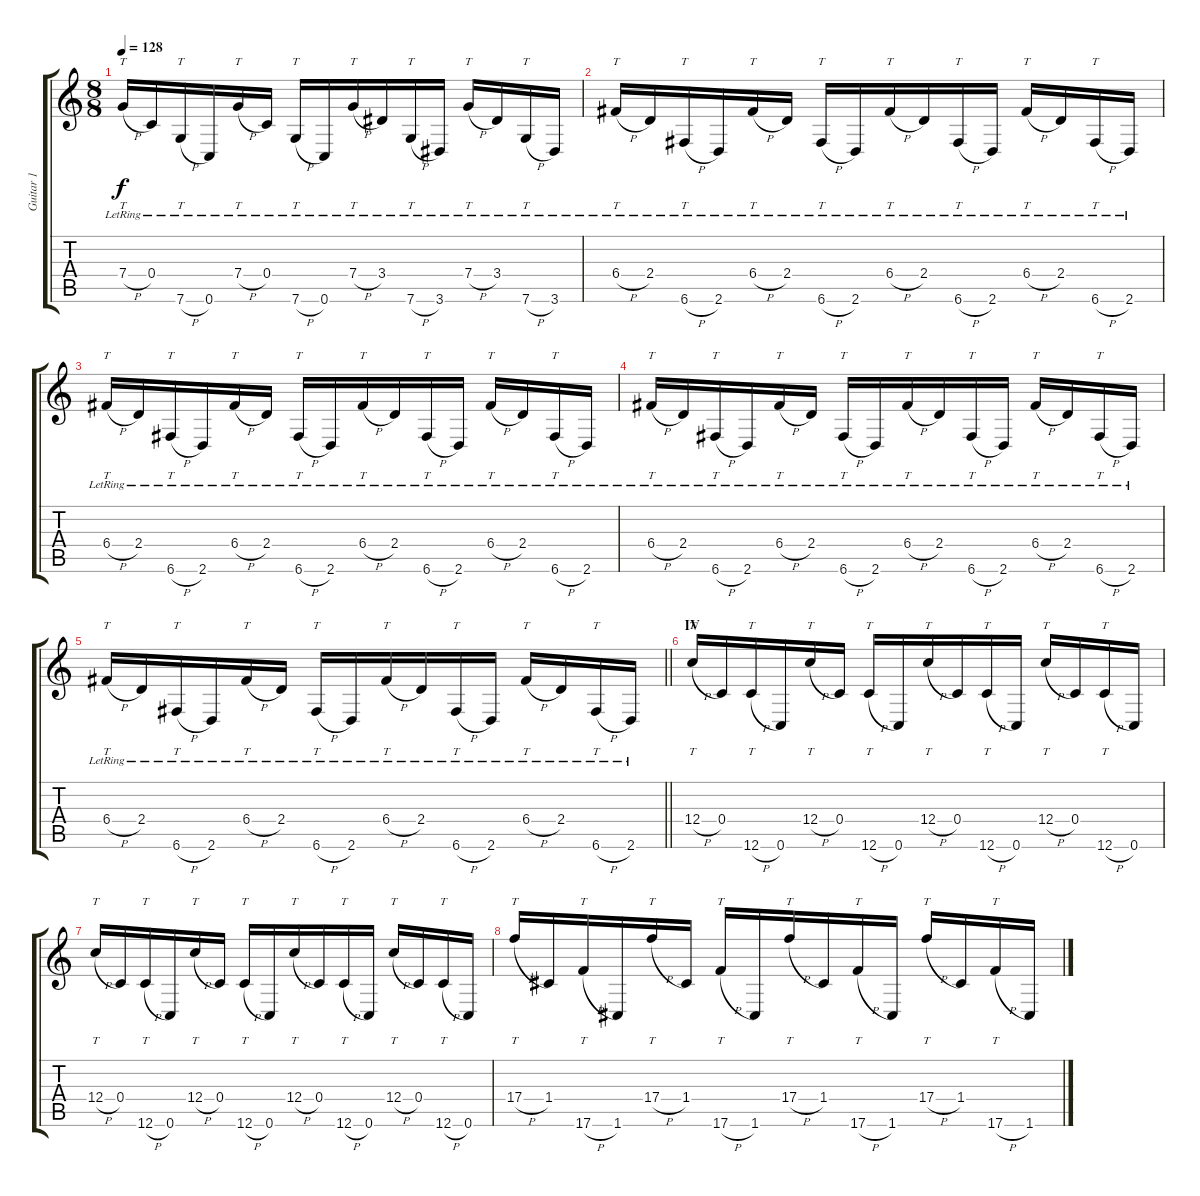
\track ("Guitar 1" "Guitar 1") {instrument electricguitarjazz}
\staff {score tabs}
\tuning (D4 A3 F3 C3 G2 C2) {hide}
\ts (8 8)
\tempo 128
\clef g2
\ks c
7.4{h lr}.16{tt dy f} 0.4{lr}.16 7.6{h lr}.16{tt} 0.6{lr}.16 7.4{h lr}.16{tt} 0.4{lr}.16 7.6{h lr}.16{tt} 0.6{lr}.16 7.4{h lr}.16{tt} 3.4{lr}.16 7.6{h lr}.16{tt} 3.6{lr}.16 7.4{h lr}.16{tt} 3.4{lr}.16 7.6{h lr}.16{tt} 3.6{lr}.16 |
6.4{h lr}.16{tt} 2.4{lr}.16 6.6{h lr}.16{tt} 2.6{lr}.16 6.4{h lr}.16{tt} 2.4{lr}.16 6.6{h lr}.16{tt} 2.6{lr}.16 6.4{h lr}.16{tt} 2.4{lr}.16 6.6{h lr}.16{tt} 2.6{lr}.16 6.4{h lr}.16{tt} 2.4{lr}.16 6.6{h lr}.16{tt} 2.6{lr}.16 |
6.4{h lr}.16{tt} 2.4{lr}.16 6.6{h lr}.16{tt} 2.6{lr}.16 6.4{h lr}.16{tt} 2.4{lr}.16 6.6{h lr}.16{tt} 2.6{lr}.16 6.4{h lr}.16{tt} 2.4{lr}.16 6.6{h lr}.16{tt} 2.6{lr}.16 6.4{h lr}.16{tt} 2.4{lr}.16 6.6{h lr}.16{tt} 2.6{lr}.16 |
6.4{h lr}.16{tt} 2.4{lr}.16 6.6{h lr}.16{tt} 2.6{lr}.16 6.4{h lr}.16{tt} 2.4{lr}.16 6.6{h lr}.16{tt} 2.6{lr}.16 6.4{h lr}.16{tt} 2.4{lr}.16 6.6{h lr}.16{tt} 2.6{lr}.16 6.4{h lr}.16{tt} 2.4{lr}.16 6.6{h lr}.16{tt} 2.6{lr}.16 |
\barLineRight lightlight
6.4{h lr}.16{tt} 2.4{lr}.16 6.6{h lr}.16{tt} 2.6{lr}.16 6.4{h lr}.16{tt} 2.4{lr}.16 6.6{h lr}.16{tt} 2.6{lr}.16 6.4{h lr}.16{tt} 2.4{lr}.16 6.6{h lr}.16{tt} 2.6{lr}.16 6.4{h lr}.16{tt} 2.4{lr}.16 6.6{h lr}.16{tt} 2.6{lr}.16 |
\section ("" "IV")
12.4{h}.16{tt instrument distortionguitar} 0.4.16 12.6{h}.16{tt} 0.6.16 12.4{h}.16{tt} 0.4.16 12.6{h}.16{tt} 0.6.16 12.4{h}.16{tt} 0.4.16 12.6{h}.16{tt} 0.6.16 12.4{h}.16{tt} 0.4.16 12.6{h}.16{tt} 0.6.16 |
12.4{h}.16{tt} 0.4.16 12.6{h}.16{tt} 0.6.16 12.4{h}.16{tt} 0.4.16 12.6{h}.16{tt} 0.6.16 12.4{h}.16{tt} 0.4.16 12.6{h}.16{tt} 0.6.16 12.4{h}.16{tt} 0.4.16 12.6{h}.16{tt} 0.6.16 |
17.4{h}.16{tt} 1.4.16 17.6{h}.16{tt} 1.6.16 17.4{h}.16{tt} 1.4.16 17.6{h}.16{tt} 1.6.16 17.4{h}.16{tt} 1.4.16 17.6{h}.16{tt} 1.6.16 17.4{h}.16{tt} 1.4.16 17.6{h}.16{tt} 1.6.16
